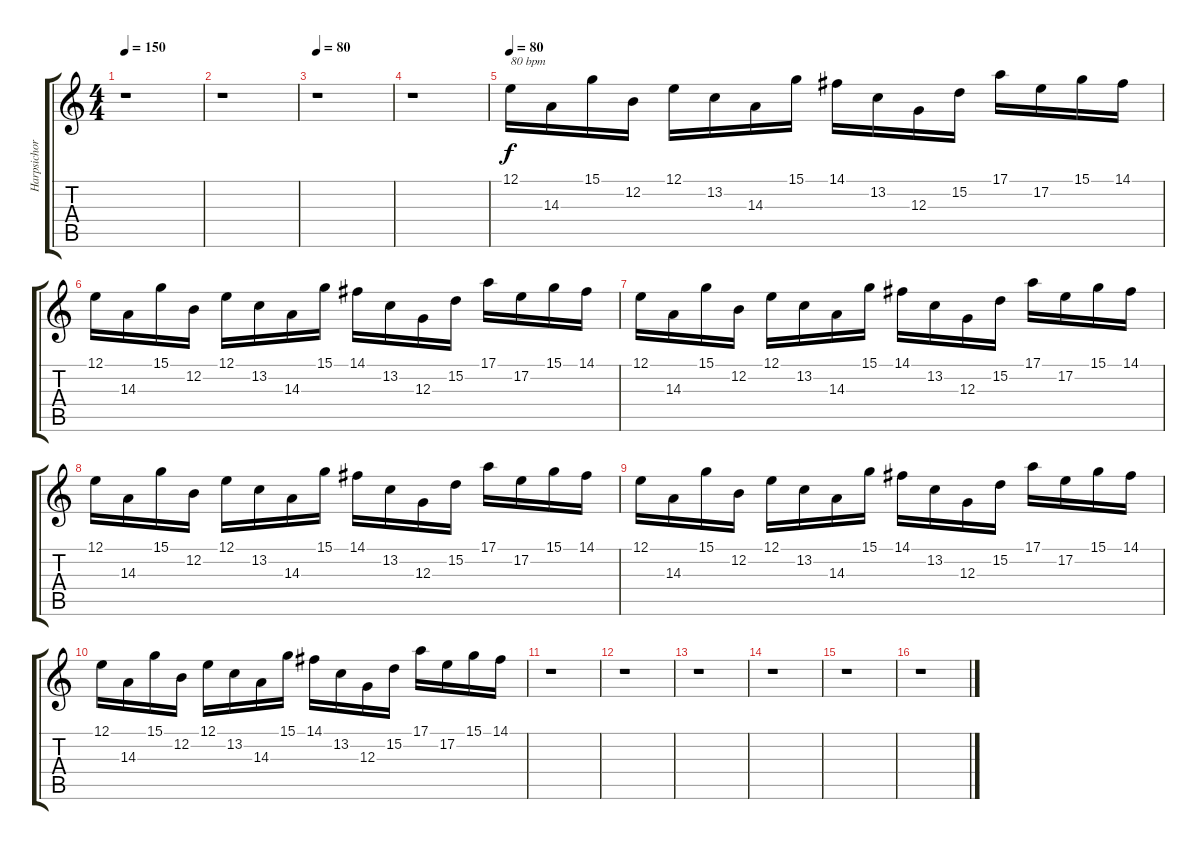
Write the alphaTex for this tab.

\track ("Harpsichord/Harmony" "Harpsichor") {instrument harpsichord}
\staff {score tabs}
\tuning (E4 B3 G3 D3 A2 E2) {hide}
\ts (4 4)
\tempo 150
\clef g2
\ks c
r.1{dy f} |
r.1 |
\tempo 80
r.1 |
r.1 |
\tempo 80
12.1.16{txt "80 bpm" instrument harpsichord} 14.3.16 15.1.16 12.2.16 12.1.16 13.2.16 14.3.16 15.1.16 14.1.16 13.2.16 12.3.16 15.2.16 17.1.16 17.2.16 15.1.16 14.1.16 |
12.1.16 14.3.16 15.1.16 12.2.16 12.1.16 13.2.16 14.3.16 15.1.16 14.1.16 13.2.16 12.3.16 15.2.16 17.1.16 17.2.16 15.1.16 14.1.16 |
12.1.16 14.3.16 15.1.16 12.2.16 12.1.16 13.2.16 14.3.16 15.1.16 14.1.16 13.2.16 12.3.16 15.2.16 17.1.16 17.2.16 15.1.16 14.1.16 |
12.1.16 14.3.16 15.1.16 12.2.16 12.1.16 13.2.16 14.3.16 15.1.16 14.1.16 13.2.16 12.3.16 15.2.16 17.1.16 17.2.16 15.1.16 14.1.16 |
12.1.16 14.3.16 15.1.16 12.2.16 12.1.16 13.2.16 14.3.16 15.1.16 14.1.16 13.2.16 12.3.16 15.2.16 17.1.16 17.2.16 15.1.16 14.1.16 |
12.1.16 14.3.16 15.1.16 12.2.16 12.1.16 13.2.16 14.3.16 15.1.16 14.1.16 13.2.16 12.3.16 15.2.16 17.1.16 17.2.16 15.1.16 14.1.16 |
r.1 |
r.1 |
r.1 |
r.1 |
r.1 |
r.1
